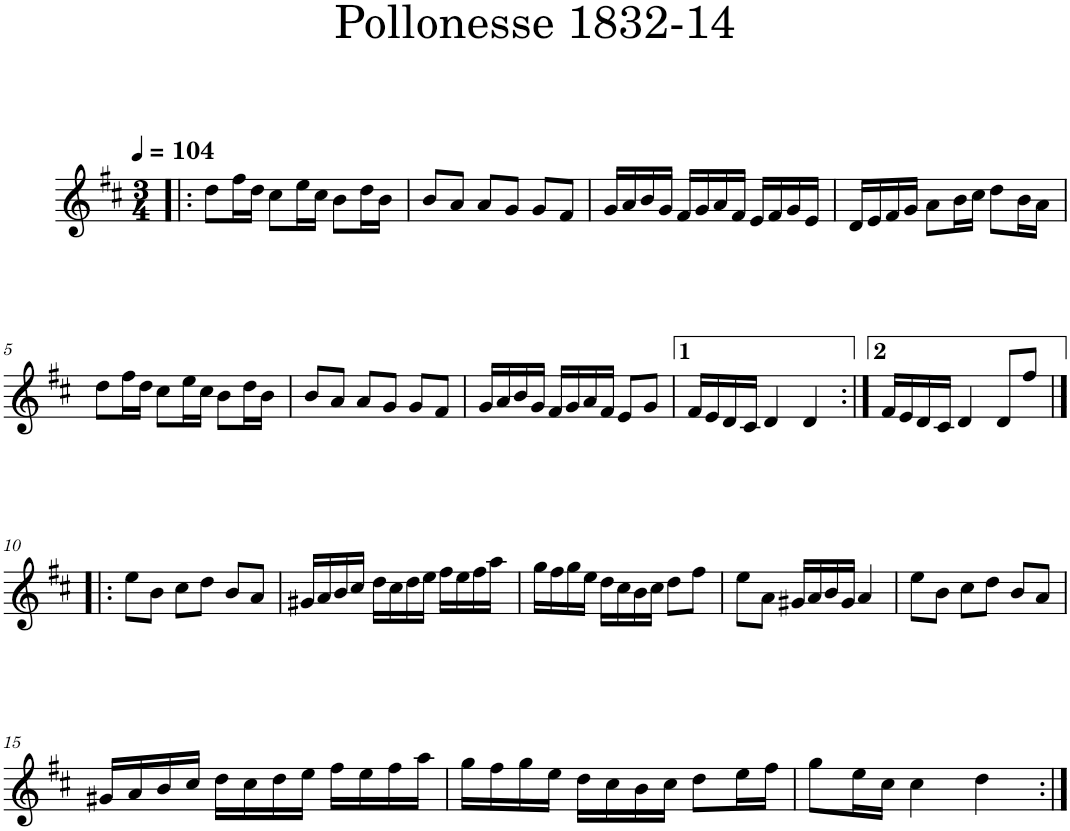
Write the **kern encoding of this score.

**kern
*part1
*staff1
*I"Piano
*I'Pno
*clefG2
*k[f#c#]
*D:
*M3/4
*MM104
=1!|:
8dd\L
16ff#\L
16dd\JJ
8cc#\L
16ee\L
16cc#\JJ
8b\L
16dd\L
16b\JJ
=2
8b/L
8a/J
8a/L
8g/J
8g/L
8f#/J
=3
16g/LL
16a/
16b/
16g/JJ
16f#/LL
16g/
16a/
16f#/JJ
16e/LL
16f#/
16g/
16e/JJ
=4
16d/LL
16e/
16f#/
16g/JJ
8a\L
16b\L
16cc#\JJ
8dd\L
16b\L
16a\JJ
!!LO:LB:g=z
=5
8dd\L
16ff#\L
16dd\JJ
8cc#\L
16ee\L
16cc#\JJ
8b\L
16dd\L
16b\JJ
=6
8b/L
8a/J
8a/L
8g/J
8g/L
8f#/J
=7
16g/LL
16a/
16b/
16g/JJ
16f#/LL
16g/
16a/
16f#/JJ
8e/L
8g/J
=8
16f#/LL
16e/
16d/
16c#/JJ
4d/
4d/
=9:|!
16f#/LL
16e/
16d/
16c#/JJ
4d/
8d/L
8ff#/J
!!LO:LB:g=z
=10|!:
8ee\L
8b\J
8cc#\L
8dd\J
8b/L
8a/J
=11
16g#X/LL
16a/
16b/
16cc#/JJ
16dd\LL
16cc#\
16dd\
16ee\JJ
16ff#\LL
16ee\
16ff#\
16aa\JJ
=12
16gg\LL
16ff#\
16gg\
16ee\JJ
16dd\LL
16cc#\
16b\
16cc#\JJ
8dd\L
8ff#\J
=13
8ee\L
8a\J
16g#X/LL
16a/
16b/
16g#/JJ
4a/
=14
8ee\L
8b\J
8cc#\L
8dd\J
8b/L
8a/J
!!LO:LB:g=z
=15
16g#X/LL
16a/
16b/
16cc#/JJ
16dd\LL
16cc#\
16dd\
16ee\JJ
16ff#\LL
16ee\
16ff#\
16aa\JJ
=16
16gg\LL
16ff#\
16gg\
16ee\JJ
16dd\LL
16cc#\
16b\
16cc#\JJ
8dd\L
16ee\L
16ff#\JJ
=17
8gg\L
16ee\L
16cc#\JJ
4cc#\
4dd\
=:|!
*-
